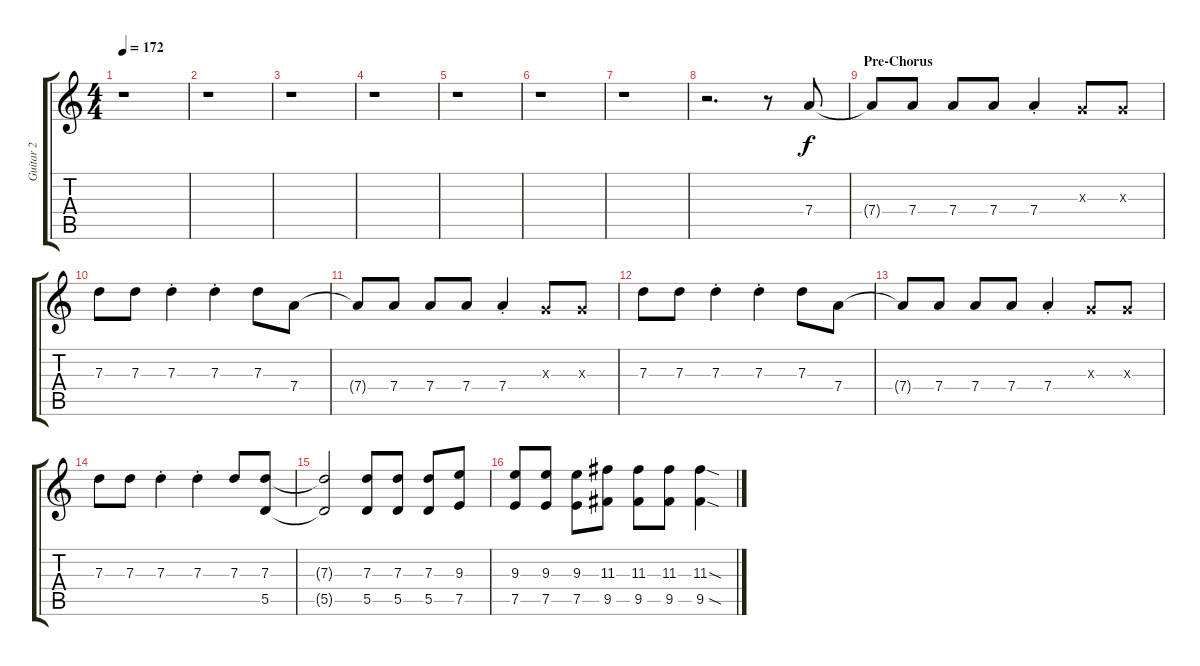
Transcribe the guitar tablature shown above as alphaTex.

\track ("Guitar 2" "Guitar 2") {instrument electricguitarclean}
\staff {score tabs}
\tuning (E4 B3 G3 D3 A2 E2) {hide}
\ts (4 4)
\tempo 172
\clef g2
\ks c
r.1{dy f} |
r.1 |
r.1 |
r.1 |
r.1 |
r.1 |
r.1 |
r.2{d} r.8 7.4.8 |
\section ("" "Pre-Chorus")
7.4{t}.8 7.4.8 7.4.8 7.4.8 7.4{st}.4 0.3{x}.8 0.3{x}.8 |
7.3.8 7.3.8 7.3{st}.4 7.3{st}.4 7.3.8 7.4.8 |
7.4{t}.8 7.4.8 7.4.8 7.4.8 7.4{st}.4 0.3{x}.8 0.3{x}.8 |
7.3.8 7.3.8 7.3{st}.4 7.3{st}.4 7.3.8 7.4.8 |
7.4{t}.8 7.4.8 7.4.8 7.4.8 7.4{st}.4 0.3{x}.8 0.3{x}.8 |
7.3.8 7.3.8 7.3{st}.4 7.3{st}.4 7.3.8 (7.3 5.5).8 |
(7.3{t} 5.5{t}).2 (7.3 5.5).8 (7.3 5.5).8 (7.3 5.5).8 (9.3 7.5).8 |
(9.3 7.5).8 (9.3 7.5).8 (9.3 7.5).8 (11.3 9.5).8 (11.3 9.5).8 (11.3 9.5).8 (11.3{sod} 9.5{sod}).4
